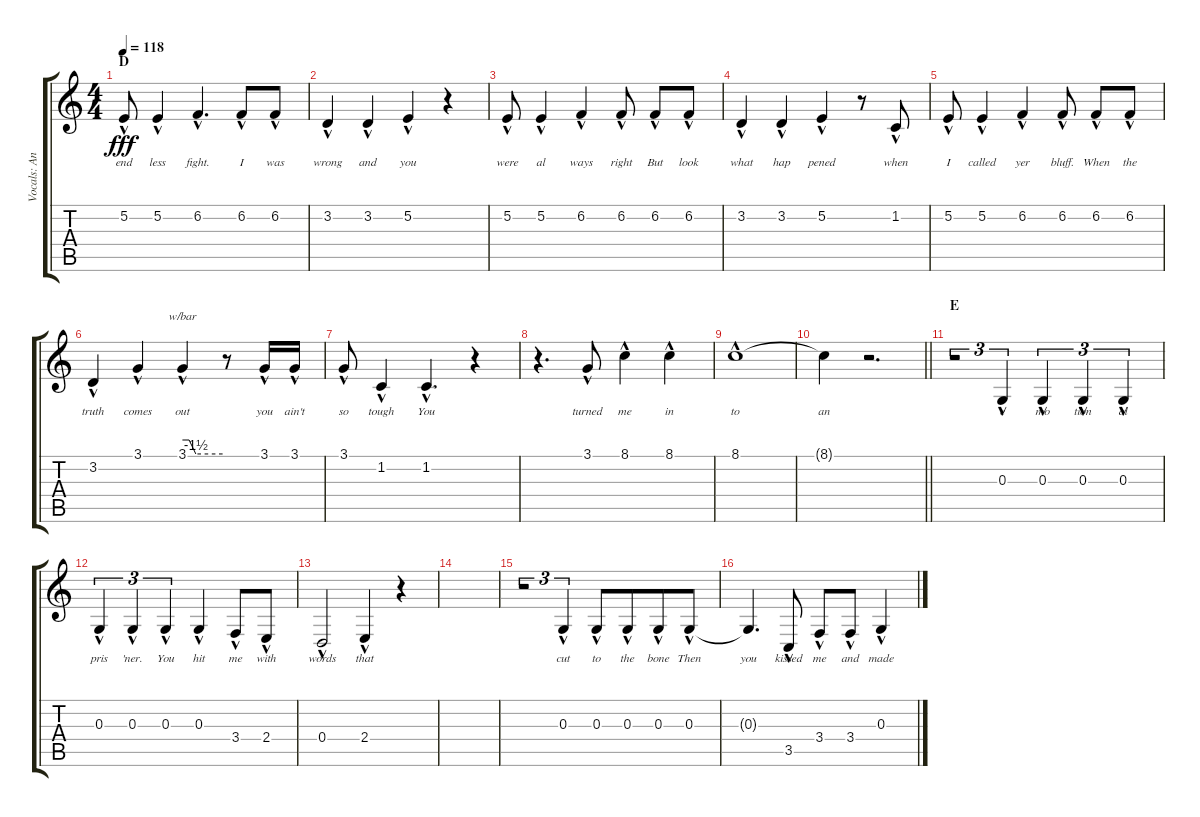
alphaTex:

\track ("Vocals: Ann" "Vocals: An") {instrument lead2sawtooth}
\staff {score tabs}
\tuning (E4 B3 G3 D3 A2 E2) {hide}
\ts (4 4)
\section ("" "D")
\tempo 118
\clef g2
\ks c
5.2{hac}.8{lyrics (0 "end") lyrics (1 "") lyrics (2 "") lyrics (3 "") lyrics (4 "") dy fff} 5.2{hac}.4{lyrics (0 "less") lyrics (1 "") lyrics (2 "") lyrics (3 "") lyrics (4 "")} 6.2{hac}.4{d lyrics (0 "fight.") lyrics (1 "") lyrics (2 "") lyrics (3 "") lyrics (4 "")} 6.2{hac}.8{lyrics (0 "I") lyrics (1 "") lyrics (2 "") lyrics (3 "") lyrics (4 "")} 6.2{hac}.8{lyrics (0 "was") lyrics (1 "") lyrics (2 "") lyrics (3 "") lyrics (4 "")} |
3.2{hac}.4{lyrics (0 "wrong") lyrics (1 "") lyrics (2 "") lyrics (3 "") lyrics (4 "")} 3.2{hac}.4{lyrics (0 "and") lyrics (1 "") lyrics (2 "") lyrics (3 "") lyrics (4 "")} 5.2{hac}.4{lyrics (0 "you") lyrics (1 "") lyrics (2 "") lyrics (3 "") lyrics (4 "")} r.4 |
5.2{hac}.8{lyrics (0 "were") lyrics (1 "") lyrics (2 "") lyrics (3 "") lyrics (4 "")} 5.2{hac}.4{lyrics (0 "al") lyrics (1 "") lyrics (2 "") lyrics (3 "") lyrics (4 "")} 6.2{hac}.4{lyrics (0 "ways") lyrics (1 "") lyrics (2 "") lyrics (3 "") lyrics (4 "")} 6.2{hac}.8{lyrics (0 "right") lyrics (1 "") lyrics (2 "") lyrics (3 "") lyrics (4 "")} 6.2{hac}.8{lyrics (0 "But") lyrics (1 "") lyrics (2 "") lyrics (3 "") lyrics (4 "")} 6.2{hac}.8{lyrics (0 "look") lyrics (1 "") lyrics (2 "") lyrics (3 "") lyrics (4 "")} |
3.2{hac}.4{lyrics (0 "what") lyrics (1 "") lyrics (2 "") lyrics (3 "") lyrics (4 "")} 3.2{hac}.4{lyrics (0 "hap") lyrics (1 "") lyrics (2 "") lyrics (3 "") lyrics (4 "")} 5.2{hac}.4{lyrics (0 "pened") lyrics (1 "") lyrics (2 "") lyrics (3 "") lyrics (4 "")} r.8 1.2{hac}.8{lyrics (0 "when") lyrics (1 "") lyrics (2 "") lyrics (3 "") lyrics (4 "")} |
5.2{hac}.8{lyrics (0 "I") lyrics (1 "") lyrics (2 "") lyrics (3 "") lyrics (4 "")} 5.2{hac}.4{lyrics (0 "called") lyrics (1 "") lyrics (2 "") lyrics (3 "") lyrics (4 "")} 6.2{hac}.4{lyrics (0 "yer") lyrics (1 "") lyrics (2 "") lyrics (3 "") lyrics (4 "")} 6.2{hac}.8{lyrics (0 "bluff.") lyrics (1 "") lyrics (2 "") lyrics (3 "") lyrics (4 "")} 6.2{hac}.8{lyrics (0 "When") lyrics (1 "") lyrics (2 "") lyrics (3 "") lyrics (4 "")} 6.2{hac}.8{lyrics (0 "the") lyrics (1 "") lyrics (2 "") lyrics (3 "") lyrics (4 "")} |
3.2{hac}.4{lyrics (0 "truth") lyrics (1 "") lyrics (2 "") lyrics (3 "") lyrics (4 "")} 3.1{hac}.4{lyrics (0 "comes") lyrics (1 "") lyrics (2 "") lyrics (3 "") lyrics (4 "")} 3.1{hac}.4{tbe (custom default 0 0 10 0 20 -6 60 -6) lyrics (0 "out") lyrics (1 "") lyrics (2 "") lyrics (3 "") lyrics (4 "")} r.8 3.1{hac}.16{lyrics (0 "you") lyrics (1 "") lyrics (2 "") lyrics (3 "") lyrics (4 "")} 3.1{hac}.16{lyrics (0 "ain't") lyrics (1 "") lyrics (2 "") lyrics (3 "") lyrics (4 "")} |
3.1{hac}.8{lyrics (0 "so") lyrics (1 "") lyrics (2 "") lyrics (3 "") lyrics (4 "")} 1.2{hac}.4{lyrics (0 "tough") lyrics (1 "") lyrics (2 "") lyrics (3 "") lyrics (4 "")} 1.2{hac}.4{d lyrics (0 "You") lyrics (1 "") lyrics (2 "") lyrics (3 "") lyrics (4 "")} r.4 |
r.4{d} 3.1{hac}.8{lyrics (0 "turned") lyrics (1 "") lyrics (2 "") lyrics (3 "") lyrics (4 "")} 8.1{hac}.4{lyrics (0 "me") lyrics (1 "") lyrics (2 "") lyrics (3 "") lyrics (4 "")} 8.1{hac}.4{lyrics (0 "in") lyrics (1 "") lyrics (2 "") lyrics (3 "") lyrics (4 "")} |
8.1{hac}.1{lyrics (0 "to") lyrics (1 "") lyrics (2 "") lyrics (3 "") lyrics (4 "")} |
\barLineRight lightlight
8.1{t}.4{lyrics (0 "an") lyrics (1 "") lyrics (2 "") lyrics (3 "") lyrics (4 "")} r.2{d} |
\section ("" "E")
r.2{tu (3 2)} 0.3{hac}.4{tu (3 2) lyrics (0 "e") lyrics (1 "") lyrics (2 "") lyrics (3 "") lyrics (4 "")} 0.3{hac}.4{tu (3 2) lyrics (0 "mo") lyrics (1 "") lyrics (2 "") lyrics (3 "") lyrics (4 "")} 0.3{hac}.4{tu (3 2) lyrics (0 "tion") lyrics (1 "") lyrics (2 "") lyrics (3 "") lyrics (4 "")} 0.3{hac}.4{tu (3 2) lyrics (0 "al") lyrics (1 "") lyrics (2 "") lyrics (3 "") lyrics (4 "")} |
0.3{hac}.4{tu (3 2) lyrics (0 "pris") lyrics (1 "") lyrics (2 "") lyrics (3 "") lyrics (4 "")} 0.3{hac}.4{tu (3 2) lyrics (0 "'ner.") lyrics (1 "") lyrics (2 "") lyrics (3 "") lyrics (4 "")} 0.3{hac}.4{tu (3 2) lyrics (0 "You") lyrics (1 "") lyrics (2 "") lyrics (3 "") lyrics (4 "")} 0.3{hac}.4{lyrics (0 "hit") lyrics (1 "") lyrics (2 "") lyrics (3 "") lyrics (4 "")} 3.4{hac}.8{lyrics (0 "me") lyrics (1 "") lyrics (2 "") lyrics (3 "") lyrics (4 "")} 2.4{hac}.8{lyrics (0 "with") lyrics (1 "") lyrics (2 "") lyrics (3 "") lyrics (4 "")} |
0.4{hac}.2{lyrics (0 "words") lyrics (1 "") lyrics (2 "") lyrics (3 "") lyrics (4 "")} 2.4{hac}.4{lyrics (0 "that") lyrics (1 "") lyrics (2 "") lyrics (3 "") lyrics (4 "")} r.4 |
|
r.2{tu (3 2)} 0.3{hac}.4{tu (3 2) lyrics (0 "cut") lyrics (1 "") lyrics (2 "") lyrics (3 "") lyrics (4 "")} 0.3{hac}.8{lyrics (0 "to") lyrics (1 "") lyrics (2 "") lyrics (3 "") lyrics (4 "")} 0.3{hac}.8{lyrics (0 "the") lyrics (1 "") lyrics (2 "") lyrics (3 "") lyrics (4 "") beam merge} 0.3{hac}.8{lyrics (0 "bone") lyrics (1 "") lyrics (2 "") lyrics (3 "") lyrics (4 "")} 0.3{hac}.8{lyrics (0 "Then") lyrics (1 "") lyrics (2 "") lyrics (3 "") lyrics (4 "")} |
0.3{t}.4{d lyrics (0 "you") lyrics (1 "") lyrics (2 "") lyrics (3 "") lyrics (4 "")} 3.5{hac}.8{lyrics (0 "kissed") lyrics (1 "") lyrics (2 "") lyrics (3 "") lyrics (4 "")} 3.4{hac}.8{lyrics (0 "me") lyrics (1 "") lyrics (2 "") lyrics (3 "") lyrics (4 "")} 3.4{hac}.8{lyrics (0 "and") lyrics (1 "") lyrics (2 "") lyrics (3 "") lyrics (4 "")} 0.3{hac}.4{lyrics (0 "made") lyrics (1 "") lyrics (2 "") lyrics (3 "") lyrics (4 "")}
